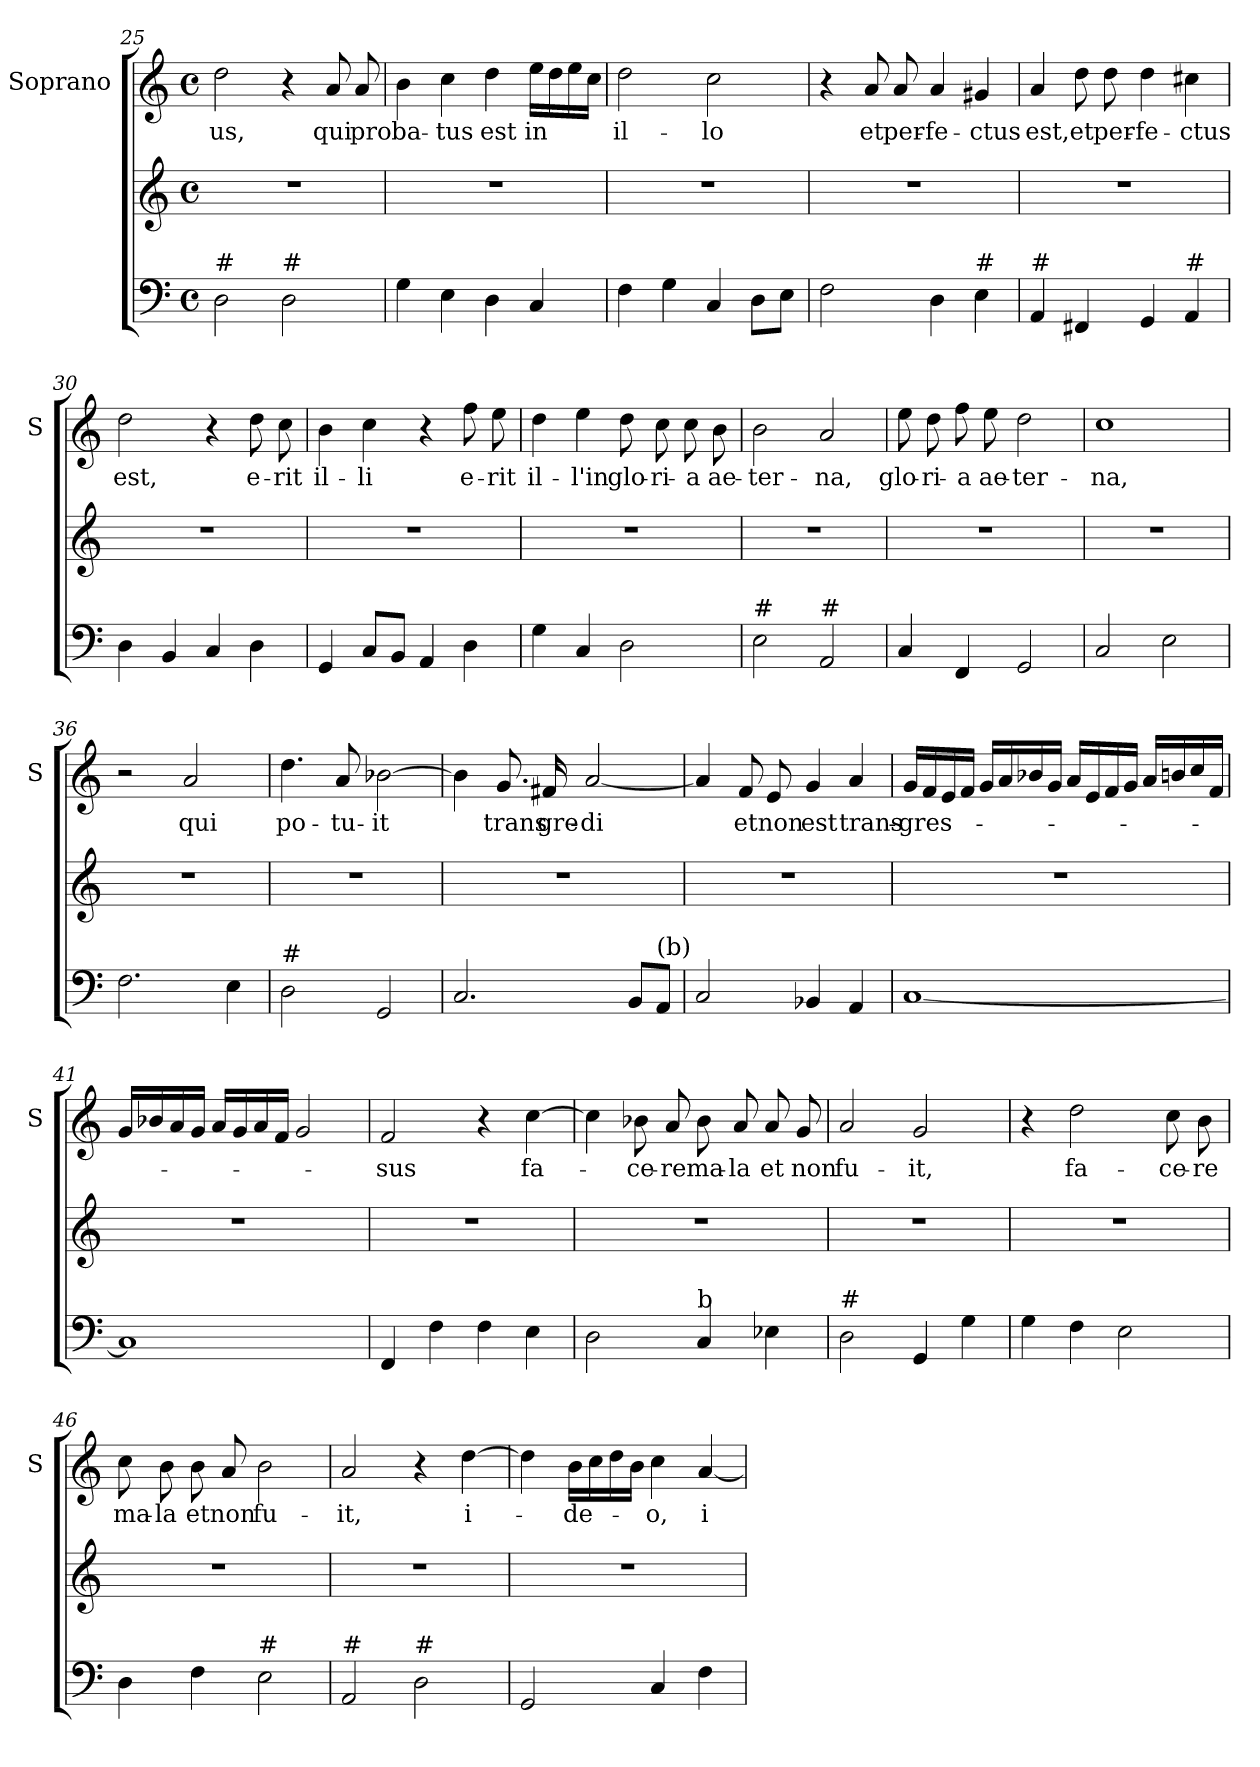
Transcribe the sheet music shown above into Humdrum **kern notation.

**kern	**kern	**kern	**text
*part2	*part2	*part1	*part1
*staff3	*staff2	*staff1	*staff1
*	*	*I"Soprano	*
*	*	*I'S	*
*clefF4	*clefG2	*clefG2	*
*k[]	*k[]	*k[]	*
*C:	*C:	*C:	*
*M4/4	*M4/4	*M4/4	*
*met(c)	*met(c)	*met(c)	*
=25	=25	=25	=25
!LO:TX:a:t=#	!	!	!
!	!	!	!LO:LY:b
2D\	1r	2dd\	-us,
!LO:TX:a:t=#	!	!	!
2D\	.	4r	.
!	!	!	!LO:LY:b
.	.	8a/	qui
!	!	!	!LO:LY:b
.	.	8a/	pro
=26	=26	=26	=26
!	!	!	!LO:LY:b
4G\	1r	4b\	ba-
!	!	!	!LO:LY:b
4E\	.	4cc\	-tus
!	!	!	!LO:LY:b
4D\	.	4dd\	est
!	!	!	!LO:LY:b
4C/	.	16ee\LL	in
.	.	16dd\	.
.	.	16ee\	.
.	.	16cc\JJ	.
=27	=27	=27	=27
!	!	!	!LO:LY:b
4F\	1r	2dd\	il-
4G\	.	.	.
!	!	!	!LO:LY:b
4C/	.	2cc\	-lo
8D\L	.	.	.
8E\J	.	.	.
=28	=28	=28	=28
2F\	1r	4r	.
!	!	!	!LO:LY:b
.	.	8a/	et
!	!	!	!LO:LY:b
.	.	8a/	per-
!	!	!	!LO:LY:b
4D\	.	4a/	-fe-
!LO:TX:a:t=#	!	!	!
!	!	!	!LO:LY:b
4E\	.	4g#X/	-ctus
!!LO:LB:g=z
=29	=29	=29	=29
!LO:TX:a:t=#	!	!	!
!	!	!	!LO:LY:b
4AA/	1r	4a/	est,
!	!	!	!LO:LY:b
4FF#X/	.	8dd\	et
!	!	!	!LO:LY:b
.	.	8dd\	per-
!	!	!	!LO:LY:b
4GG/	.	4dd\	-fe-
!LO:TX:a:t=#	!	!	!
!	!	!	!LO:LY:b
4AA/	.	4cc#X\	-ctus
=30	=30	=30	=30
!	!	!	!LO:LY:b
4D\	1r	2dd\	est,
4BB/	.	.	.
4C/	.	4r	.
!	!	!	!LO:LY:b
4D\	.	8dd\	e-
!	!	!	!LO:LY:b
.	.	8cc\	-rit
=31	=31	=31	=31
!	!	!	!LO:LY:b
4GG/	1r	4b\	il-
!	!	!	!LO:LY:b
8C/L	.	4cc\	-li
8BB/J	.	.	.
4AA/	.	4r	.
!	!	!	!LO:LY:b
4D\	.	8ff\	e-
!	!	!	!LO:LY:b
.	.	8ee\	-rit
=32	=32	=32	=32
!	!	!	!LO:LY:b
4G\	1r	4dd\	il-
!	!	!	!LO:LY:b
4C/	.	4ee\	-l'in
!	!	!	!LO:LY:b
2D\	.	8dd\	glo-
!	!	!	!LO:LY:b
.	.	8cc\	-ri-
!	!	!	!LO:LY:b
.	.	8cc\	-a
!	!	!	!LO:LY:b
.	.	8b\	ae-
=33	=33	=33	=33
!LO:TX:a:t=#	!	!	!
!	!	!	!LO:LY:b
2E\	1r	2b\	-ter-
!LO:TX:a:t=#	!	!	!
!	!	!	!LO:LY:b
2AA/	.	2a/	-na,
!!LO:PB:g=z
=34	=34	=34	=34
!	!	!	!LO:LY:b
4C/	1r	8ee\	glo-
!	!	!	!LO:LY:b
.	.	8dd\	-ri-
!	!	!	!LO:LY:b
4FF/	.	8ff\	-a
!	!	!	!LO:LY:b
.	.	8ee\	ae-
!	!	!	!LO:LY:b
2GG/	.	2dd\	-ter-
=35	=35	=35	=35
!	!	!	!LO:LY:b
2C/	1r	1cc	-na,
2E\	.	.	.
=36	=36	=36	=36
2.F\	1r	2r	.
!	!	!	!LO:LY:b
.	.	2a/	qui
4E\	.	.	.
=37	=37	=37	=37
!LO:TX:a:t=#	!	!	!
!	!	!	!LO:LY:b
2D\	1r	4.dd\	po-
!	!	!	!LO:LY:b
.	.	8a/	-tu-
!	!	!	!LO:LY:b
2GG/	.	[2b-X\	-it
=38	=38	=38	=38
2.C/	1r	4b-\]	.
!	!	!	!LO:LY:b
.	.	8.g/	trans
!	!	!	!LO:LY:b
.	.	16f#X/	gre-
!	!	!	!LO:LY:b
.	.	[2a/	-di
8BB/L	.	.	.
!LO:TX:a:t=(b)	!	!	!
8AA/J	.	.	.
=39	=39	=39	=39
2C/	1r	4a/]	.
!	!	!	!LO:LY:b
.	.	8f/	et
!	!	!	!LO:LY:b
.	.	8e/	non
!	!	!	!LO:LY:b
4BB-X/	.	4g/	est
!	!	!	!LO:LY:b
4AA/	.	4a/	trans-
!!LO:LB:g=z
=40	=40	=40	=40
!	!	!	!LO:LY:b
[1C	1r	16g/LL	-gres-
.	.	16f/	.
.	.	16e/	.
.	.	16f/JJ	.
.	.	16g/LL	.
.	.	16a/	.
.	.	16b-X/	.
.	.	16g/JJ	.
.	.	16a/LL	.
.	.	16e/	.
.	.	16f/	.
.	.	16g/JJ	.
.	.	16a/LL	.
.	.	16bn/	.
.	.	16cc/	.
.	.	16f/JJ	.
=41	=41	=41	=41
1C]	1r	16g/LL	.
.	.	16b-X/	.
.	.	16a/	.
.	.	16g/JJ	.
.	.	16a/LL	.
.	.	16g/	.
.	.	16a/	.
.	.	16f/JJ	.
.	.	2g/	.
=42	=42	=42	=42
!	!	!	!LO:LY:b
4FF/	1r	2f/	-sus
4F\	.	.	.
4F\	.	4r	.
!	!	!	!LO:LY:b
4E\	.	[4cc\	fa-
=43	=43	=43	=43
2D\	1r	4cc\]	.
!	!	!	!LO:LY:b
.	.	8b-X\	-ce-
!	!	!	!LO:LY:b
.	.	8a/	-re
!LO:TX:a:t=b	!	!	!
!	!	!	!LO:LY:b
4C/	.	8b-\	ma-
!	!	!	!LO:LY:b
.	.	8a/	-la
!	!	!	!LO:LY:b
4E-X\	.	8a/	et
!	!	!	!LO:LY:b
.	.	8g/	non
!!LO:LB:g=z
=44	=44	=44	=44
!LO:TX:a:t=#	!	!	!
!	!	!	!LO:LY:b
2D\	1r	2a/	fu-
!	!	!	!LO:LY:b
4GG/	.	2g/	-it,
4G\	.	.	.
=45	=45	=45	=45
4G\	1r	4r	.
!	!	!	!LO:LY:b
4F\	.	2dd\	fa-
2E\	.	.	.
!	!	!	!LO:LY:b
.	.	8cc\	-ce-
!	!	!	!LO:LY:b
.	.	8b\	-re
=46	=46	=46	=46
!	!	!	!LO:LY:b
4D\	1r	8cc\	ma-
!	!	!	!LO:LY:b
.	.	8b\	-la
!	!	!	!LO:LY:b
4F\	.	8b\	et
!	!	!	!LO:LY:b
.	.	8a/	non
!LO:TX:a:t=#	!	!	!
!	!	!	!LO:LY:b
2E\	.	2b\	fu-
=47	=47	=47	=47
!LO:TX:a:t=#	!	!	!
!	!	!	!LO:LY:b
2AA/	1r	2a/	-it,
!LO:TX:a:t=#	!	!	!
2D\	.	4r	.
!	!	!	!LO:LY:b
.	.	[4dd\	i-
=48	=48	=48	=48
2GG/	1r	4dd\]	.
!	!	!	!LO:LY:b
.	.	16b\LL	-de-
.	.	16cc\	.
.	.	16dd\	.
.	.	16b\JJ	.
!	!	!	!LO:LY:b
4C/	.	4cc\	-o,
!	!	!	!LO:LY:b
4F\	.	[4a/	i-
=	=	=	=
*-	*-	*-	*-
